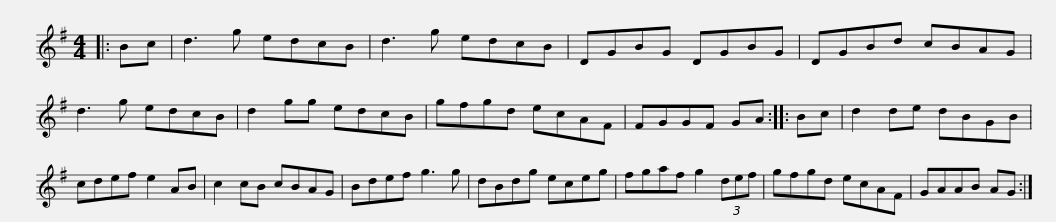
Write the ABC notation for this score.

X:1
L:1/8
M:4/4
I:linebreak $
K:G
V:1 treble
V:1
|: Bc | d3 g edcB | d3 g edcB | DGBG DGBG | DGBd cBAG | %5
 d3 g edcB |$ d2 gg edcB | gfgd ecAF | FGGF GA :: Bc | %10
 d2 de dBGB | cdef e2 AB | c2 cB cBAG |$ Bdef g3 g | dBdg eceg | %15
 fgaf g2 (3def | gfgd ecAF | GAAB AG :| %18
